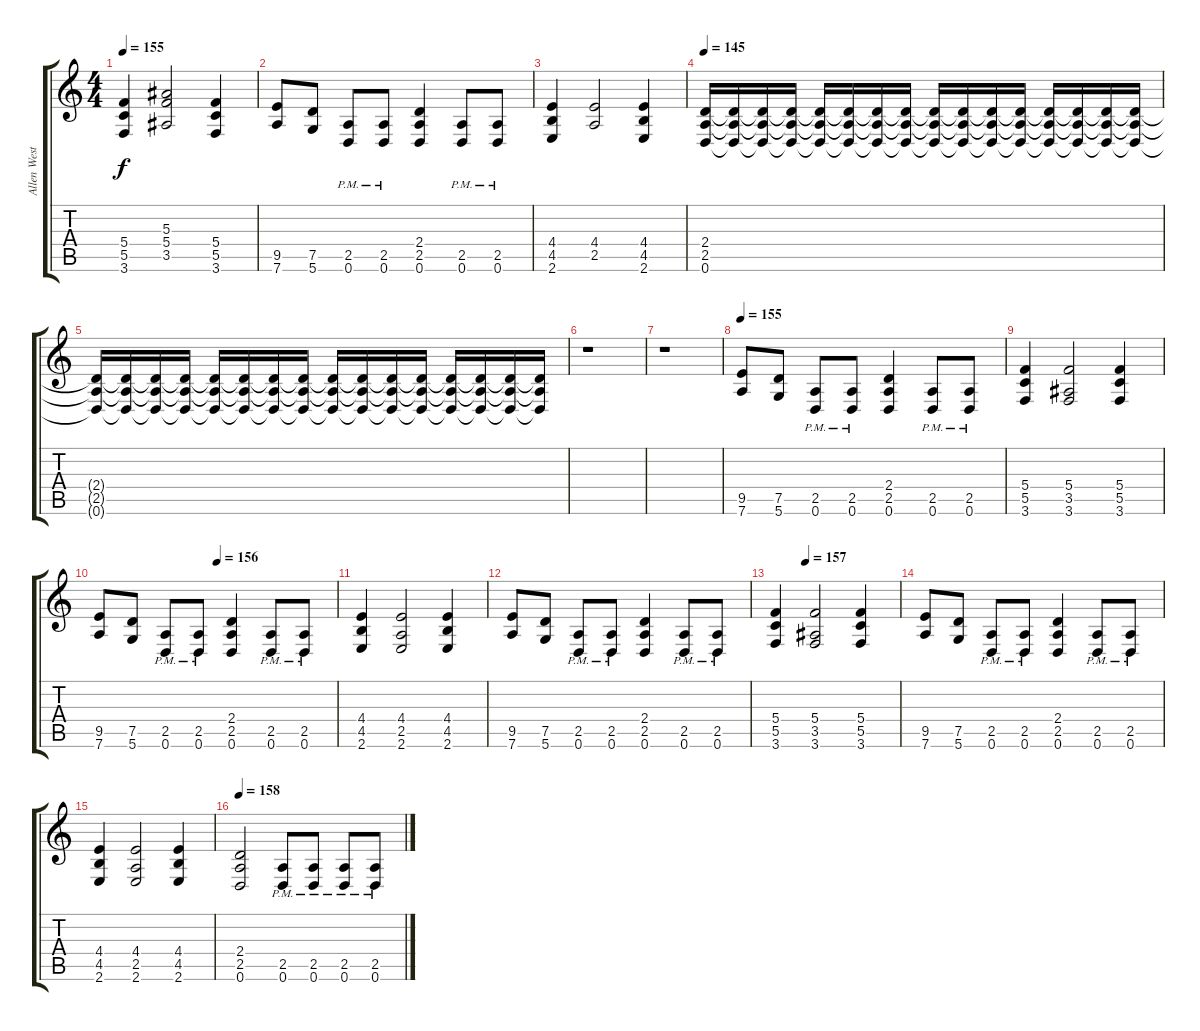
\track ("Allen West (Rhythm)" "Allen West") {instrument distortionguitar}
\staff {score tabs}
\tuning (D4 A3 F3 C3 G2 D2) {hide}
\ts (4 4)
\tempo 155
\clef g2
\ks c
(5.4 5.5 3.6).4{dy f} (5.3 5.4 3.5).2 (5.4 5.5 3.6).4 |
(9.5 7.6).8 (7.5 5.6).8 (2.5{pm} 0.6).8 (2.5{pm} 0.6).8 (2.4 2.5 0.6).4 (2.5{pm} 0.6).8 (2.5{pm} 0.6).8 |
(4.4 4.5 2.6).4 (4.4 2.5).2 (4.4 4.5 2.6).4 |
\tempo 145
(2.4 2.5 0.6).16 (2.4{t} 2.5{t} 0.6{t}).16 (2.4{t} 2.5{t} 0.6{t}).16 (2.4{t} 2.5{t} 0.6{t}).16 (2.4{t} 2.5{t} 0.6{t}).16 (2.4{t} 2.5{t} 0.6{t}).16 (2.4{t} 2.5{t} 0.6{t}).16{volume 14} (2.4{t} 2.5{t} 0.6{t}).16 (2.4{t} 2.5{t} 0.6{t}).16 (2.4{t} 2.5{t} 0.6{t}).16 (2.4{t} 2.5{t} 0.6{t}).16 (2.4{t} 2.5{t} 0.6{t}).16 (2.4{t} 2.5{t} 0.6{t}).16{volume 12} (2.4{t} 2.5{t} 0.6{t}).16 (2.4{t} 2.5{t} 0.6{t}).16 (2.4{t} 2.5{t} 0.6{t}).16 |
(2.4{t} 2.5{t} 0.6{t}).16 (2.4{t} 2.5{t} 0.6{t}).16 (2.4{t} 2.5{t} 0.6{t}).16{volume 10} (2.4{t} 2.5{t} 0.6{t}).16 (2.4{t} 2.5{t} 0.6{t}).16 (2.4{t} 2.5{t} 0.6{t}).16{volume 8} (2.4{t} 2.5{t} 0.6{t}).16 (2.4{t} 2.5{t} 0.6{t}).16 (2.4{t} 2.5{t} 0.6{t}).16{volume 6} (2.4{t} 2.5{t} 0.6{t}).16 (2.4{t} 2.5{t} 0.6{t}).16 (2.4{t} 2.5{t} 0.6{t}).16{volume 5} (2.4{t} 2.5{t} 0.6{t}).16 (2.4{t} 2.5{t} 0.6{t}).16 (2.4{t} 2.5{t} 0.6{t}).16{volume 4} (2.4{t} 2.5{t} 0.6{t}).16 |
r.1 |
r.1 |
\tempo 155
(9.5 7.6).8{volume 16} (7.5 5.6).8 (2.5{pm} 0.6).8 (2.5{pm} 0.6).8 (2.4 2.5 0.6).4 (2.5{pm} 0.6).8 (2.5{pm} 0.6).8 |
(5.4 5.5 3.6).4 (5.4 3.5 3.6).2 (5.4 5.5 3.6).4 |
\tempo (156 0.5)
(9.5 7.6).8 (7.5 5.6).8 (2.5{pm} 0.6).8 (2.5{pm} 0.6).8 (2.4 2.5 0.6).4 (2.5{pm} 0.6).8 (2.5{pm} 0.6).8 |
(4.4 4.5 2.6).4 (4.4 2.5 2.6).2 (4.4 4.5 2.6).4 |
(9.5 7.6).8 (7.5 5.6).8 (2.5{pm} 0.6).8 (2.5{pm} 0.6).8 (2.4 2.5 0.6).4 (2.5{pm} 0.6).8 (2.5{pm} 0.6).8 |
\tempo (157 0.25)
(5.4 5.5 3.6).4 (5.4 3.5 3.6).2 (5.4 5.5 3.6).4 |
(9.5 7.6).8 (7.5 5.6).8 (2.5{pm} 0.6).8 (2.5{pm} 0.6).8 (2.4 2.5 0.6).4 (2.5{pm} 0.6).8 (2.5{pm} 0.6).8 |
(4.4 4.5 2.6).4 (4.4 2.5 2.6).2 (4.4 4.5 2.6).4 |
\tempo 158
(2.4 2.5 0.6).2 (2.5{pm} 0.6).8 (2.5{pm} 0.6).8 (2.5{pm} 0.6).8 (2.5{pm} 0.6).8
